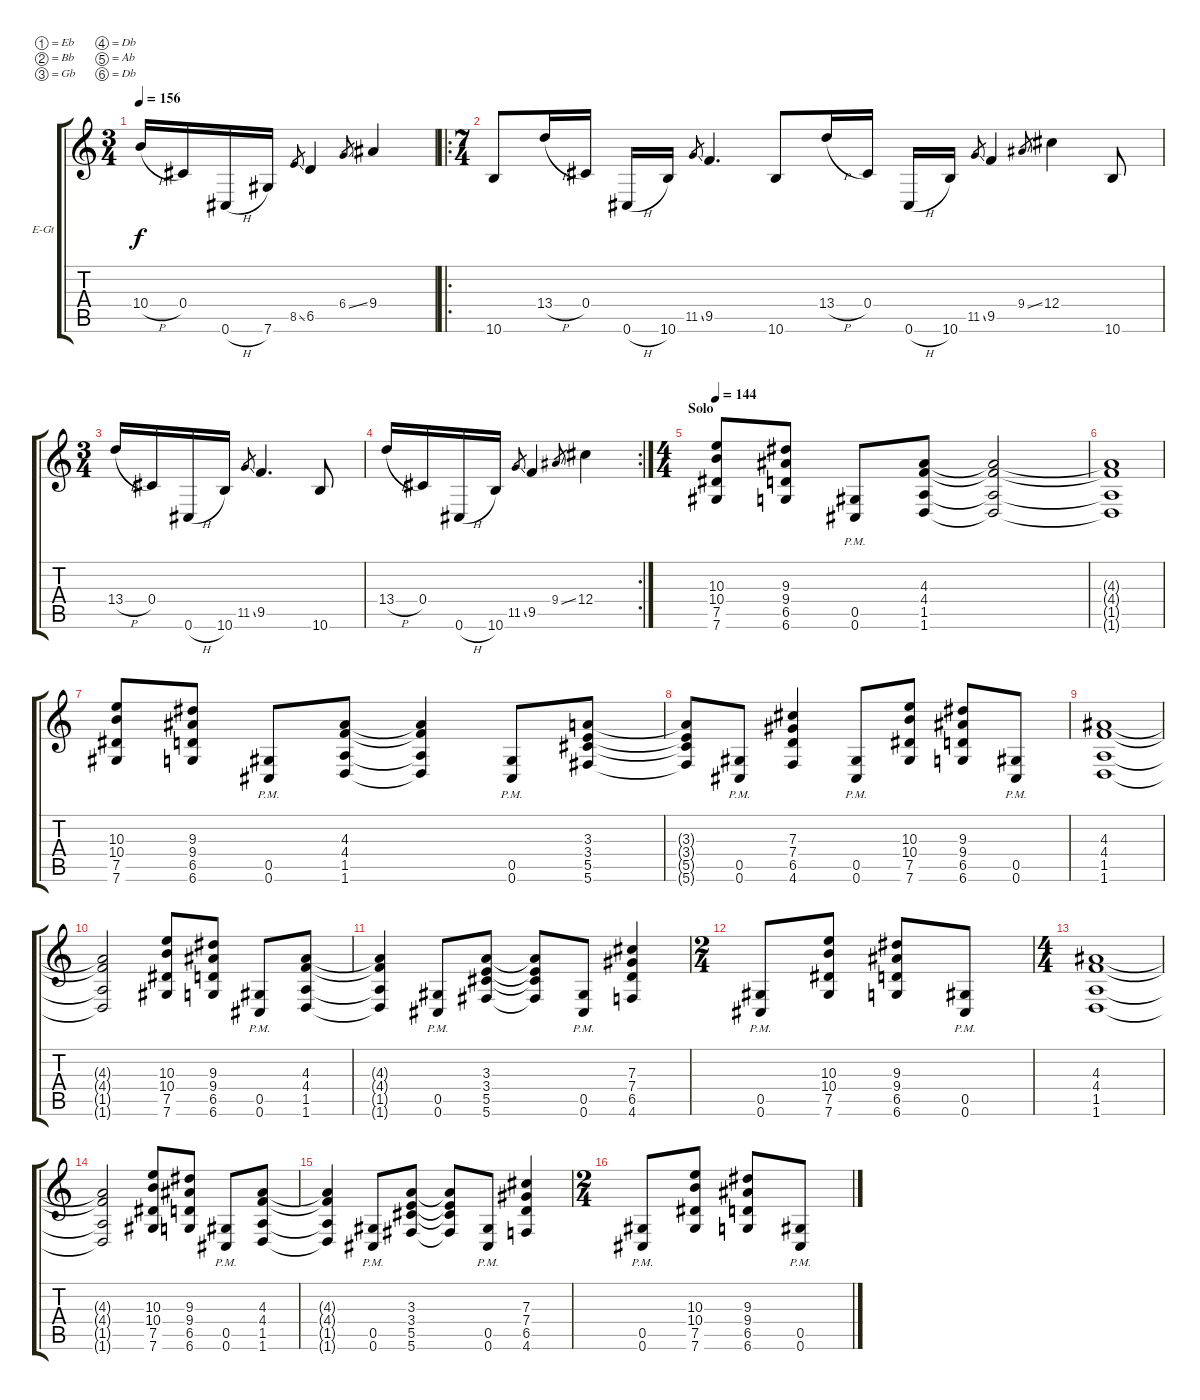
\defaultSystemsLayout 4
\bracketExtendMode groupsimilarinstruments
\firstSystemTrackNameOrientation horizontal
\otherSystemsTrackNameOrientation horizontal
\track ("Daniel Mongrain" "E-Gt") {instrument distortionguitar}
\staff {score tabs}
\tuning (Eb4 Bb3 Gb3 Db3 Ab2 Db2)
\ts (3 4)
\tempo 156
\clef g2
\ks c
10.4{h}.16{dy f} 0.4.16 0.6{h}.16 7.6.16 8.5{ss}.8{gr} 6.5.4 6.4{ss}.8{gr} 9.4.4 |
\ro
\ts (7 4)
10.6.8 13.4{h}.16 0.4.16 0.6{h}.16 10.6.16 11.5{ss}.8{gr} 9.5.4{d} 10.6.8 13.4{h}.16 0.4.16 0.6{h}.16 10.6.16 11.5{ss}.8{gr} 9.5.4 9.4{ss}.8{gr} 12.4.4 10.6.8 |
\ts (3 4)
13.4{h}.16 0.4.16 0.6{h}.16 10.6.16 11.5{ss}.8{gr} 9.5.4{d} 10.6.8 |
\rc 2
13.4{h}.16 0.4.16 0.6{h}.16 10.6.16 11.5{ss}.8{gr} 9.5.4 9.4{ss}.8{gr} 12.4.4 |
\ts (4 4)
\section ("" "Solo")
\tempo 144
(7.6 7.5 10.4 10.3).8 (9.3 9.4 6.5 6.6).8 (0.6{pm} 0.5{pm}).8 (1.6 1.5 4.4 4.3).8 (1.6{t} 1.5{t} 4.4{t} 4.3{t}).2 |
(1.6{t} 1.5{t} 4.4{t} 4.3{t}).1 |
(7.6 7.5 10.4 10.3).8 (9.3 9.4 6.5 6.6).8 (0.6{pm} 0.5{pm}).8 (1.6 1.5 4.4 4.3).8 (1.6{t} 1.5{t} 4.4{t} 4.3{t}).4 (0.6{pm} 0.5{pm}).8 (5.6 5.5 3.4 3.3).8 |
(5.6{t} 5.5{t} 3.4{t} 3.3{t}).8 (0.6{pm} 0.5{pm}).8 (4.6 6.5 7.4 7.3).4 (0.5{pm} 0.6{pm}).8 (7.6 7.5 10.4 10.3).8 (6.6 6.5 9.3 9.4).8 (0.6{pm} 0.5{pm}).8 |
(4.3 4.4 1.5 1.6).1 |
(4.3{t} 4.4{t} 1.5{t} 1.6{t}).2 (7.6 7.5 10.4 10.3).8 (9.3 9.4 6.5 6.6).8 (0.6{pm} 0.5{pm}).8 (1.6 1.5 4.4 4.3).8 |
(1.6{t} 1.5{t} 4.4{t} 4.3{t}).4 (0.6{pm} 0.5{pm}).8 (5.6 5.5 3.4 3.3).8 (5.6{t} 5.5{t} 3.4{t} 3.3{t}).8 (0.6{pm} 0.5{pm}).8 (4.6 6.5 7.4 7.3).4 |
\ts (2 4)
(0.5{pm} 0.6{pm}).8 (7.6 7.5 10.4 10.3).8 (6.6 6.5 9.3 9.4).8 (0.6{pm} 0.5{pm}).8 |
\ts (4 4)
(4.3 4.4 1.5 1.6).1 |
(4.3{t} 4.4{t} 1.5{t} 1.6{t}).2 (7.6 7.5 10.4 10.3).8 (9.3 9.4 6.5 6.6).8 (0.6{pm} 0.5{pm}).8 (1.6 1.5 4.4 4.3).8 |
(1.6{t} 1.5{t} 4.4{t} 4.3{t}).4 (0.6{pm} 0.5{pm}).8 (5.6 5.5 3.4 3.3).8 (5.6{t} 5.5{t} 3.4{t} 3.3{t}).8 (0.6{pm} 0.5{pm}).8 (4.6 6.5 7.4 7.3).4 |
\ts (2 4)
(0.5{pm} 0.6{pm}).8 (7.6 7.5 10.4 10.3).8 (6.6 6.5 9.3 9.4).8 (0.6{pm} 0.5{pm}).8
